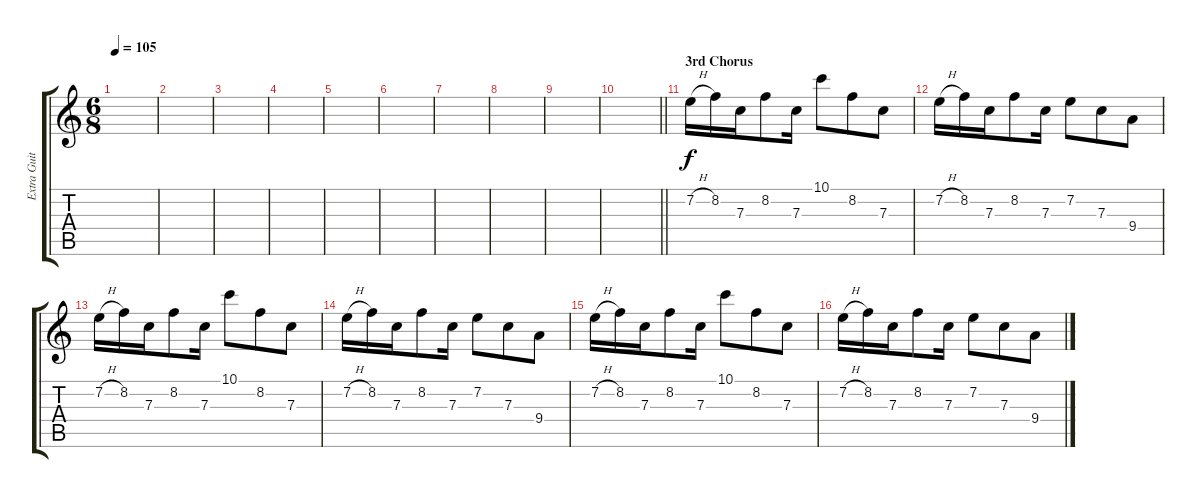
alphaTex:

\track ("Extra Guitar" "Extra Guit") {instrument distortionguitar}
\staff {score tabs}
\tuning (D4 A3 F3 C3 G2 D2) {hide}
\ts (6 8)
\tempo 105
\clef g2
\ks c
|
|
|
|
|
|
|
|
|
\barLineRight lightlight
|
\section ("" "3rd Chorus")
7.2{h}.16 8.2.16 7.3.16 8.2.8 7.3.16 10.1.8 8.2.8 7.3.8 |
7.2{h}.16 8.2.16 7.3.16 8.2.8 7.3.16 7.2.8 7.3.8 9.4.8 |
7.2{h}.16 8.2.16 7.3.16 8.2.8 7.3.16 10.1.8 8.2.8 7.3.8 |
7.2{h}.16 8.2.16 7.3.16 8.2.8 7.3.16 7.2.8 7.3.8 9.4.8 |
7.2{h}.16 8.2.16 7.3.16 8.2.8 7.3.16 10.1.8 8.2.8 7.3.8 |
7.2{h}.16 8.2.16 7.3.16 8.2.8 7.3.16 7.2.8 7.3.8 9.4.8
